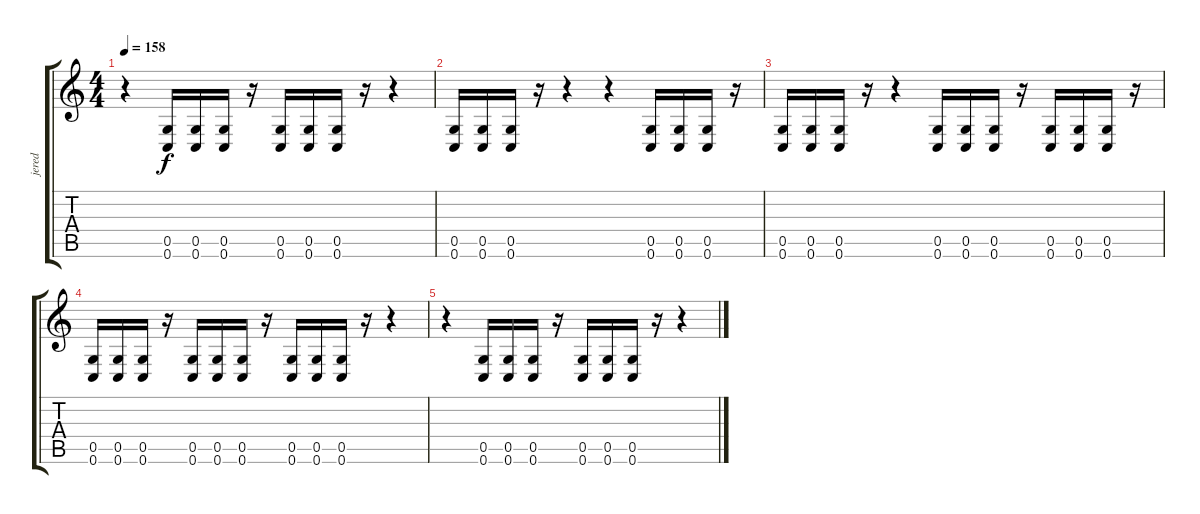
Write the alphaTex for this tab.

\track ("jered" "jered") {instrument distortionguitar bank 255}
\staff {score tabs}
\tuning (D4 A3 F3 C3 G2 C2) {hide}
\ts (4 4)
\tempo 158
\clef g2
\ks c
r.4{dy f} (0.5 0.6).16 (0.5 0.6).16 (0.5 0.6).16 r.16 (0.5 0.6).16 (0.5 0.6).16 (0.5 0.6).16 r.16 r.4 |
(0.5 0.6).16 (0.5 0.6).16 (0.5 0.6).16 r.16 r.4 r.4 (0.5 0.6).16 (0.5 0.6).16 (0.5 0.6).16 r.16 |
(0.5 0.6).16 (0.5 0.6).16 (0.5 0.6).16 r.16 r.4 (0.5 0.6).16 (0.5 0.6).16 (0.5 0.6).16 r.16 (0.5 0.6).16 (0.5 0.6).16 (0.5 0.6).16 r.16 |
(0.5 0.6).16 (0.5 0.6).16 (0.5 0.6).16 r.16 (0.5 0.6).16 (0.5 0.6).16 (0.5 0.6).16 r.16 (0.5 0.6).16 (0.5 0.6).16 (0.5 0.6).16 r.16 r.4 |
r.4 (0.5 0.6).16 (0.5 0.6).16 (0.5 0.6).16 r.16 (0.5 0.6).16 (0.5 0.6).16 (0.5 0.6).16 r.16 r.4
